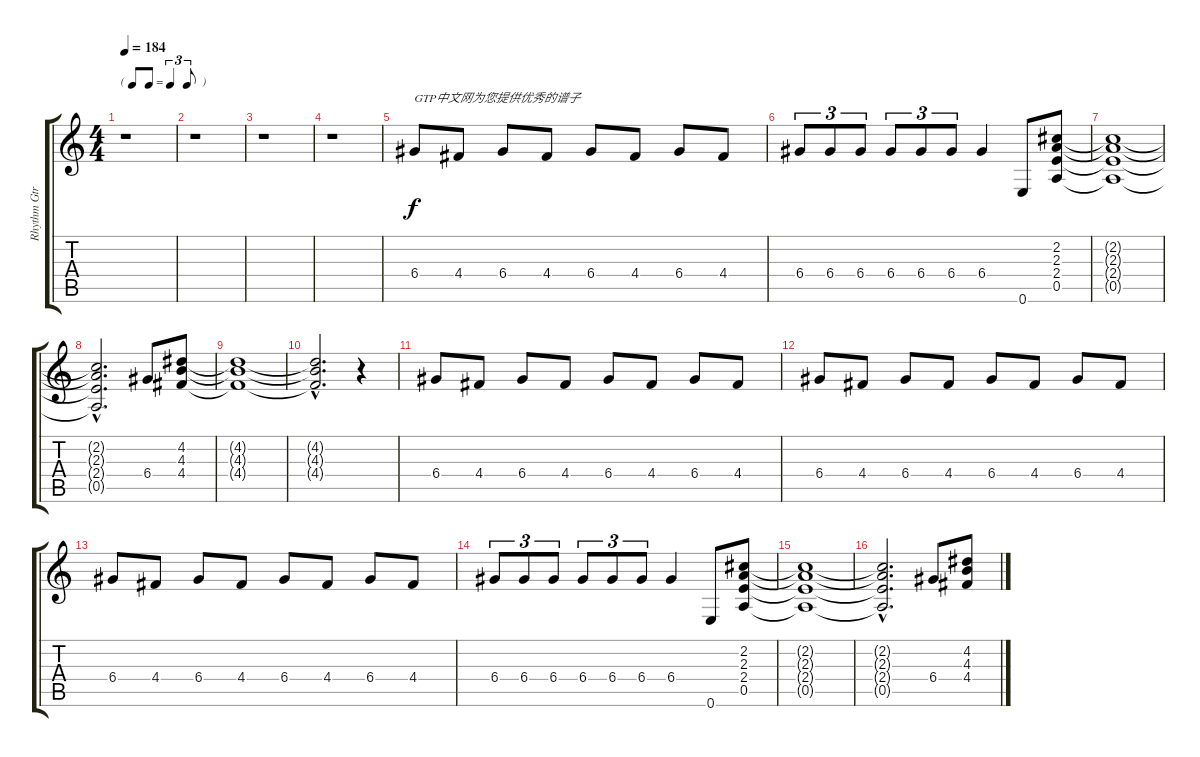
\track ("Rhythm Gtr 2" "Rhythm Gtr") {instrument distortionguitar}
\staff {score tabs}
\tuning (E4 B3 G3 D3 A2 E2) {hide}
\ts (4 4)
\tf triplet8th
\tempo 184
\clef g2
\ks c
r.1{dy f instrument distortionguitar} |
r.1 |
r.1 |
r.1 |
6.4.8{txt "GTP中文网为您提供优秀的谱子"} 4.4.8 6.4.8 4.4.8 6.4.8 4.4.8 6.4.8 4.4.8 |
6.4.8{tu (3 2)} 6.4.8{tu (3 2)} 6.4.8{tu (3 2)} 6.4.8{tu (3 2)} 6.4.8{tu (3 2)} 6.4.8{tu (3 2)} 6.4.4 0.6.8 (2.2 2.3 2.4 0.5).8 |
(2.2{t} 2.3{t} 2.4{t} 0.5{t}).1 |
(2.2{hac t} 2.3{hac t} 2.4{hac t} 0.5{hac t}).2{d} 6.4.8 (4.2 4.3 4.4).8 |
(4.2{t} 4.3{t} 4.4{t}).1 |
(4.2{hac t} 4.3{hac t} 4.4{hac t}).2{d} r.4 |
6.4.8 4.4.8 6.4.8 4.4.8 6.4.8 4.4.8 6.4.8 4.4.8 |
6.4.8 4.4.8 6.4.8 4.4.8 6.4.8 4.4.8 6.4.8 4.4.8 |
6.4.8 4.4.8 6.4.8 4.4.8 6.4.8 4.4.8 6.4.8 4.4.8 |
6.4.8{tu (3 2)} 6.4.8{tu (3 2)} 6.4.8{tu (3 2)} 6.4.8{tu (3 2)} 6.4.8{tu (3 2)} 6.4.8{tu (3 2)} 6.4.4 0.6.8 (2.2 2.3 2.4 0.5).8 |
(2.2{t} 2.3{t} 2.4{t} 0.5{t}).1 |
(2.2{hac t} 2.3{hac t} 2.4{hac t} 0.5{hac t}).2{d} 6.4.8 (4.2 4.3 4.4).8
